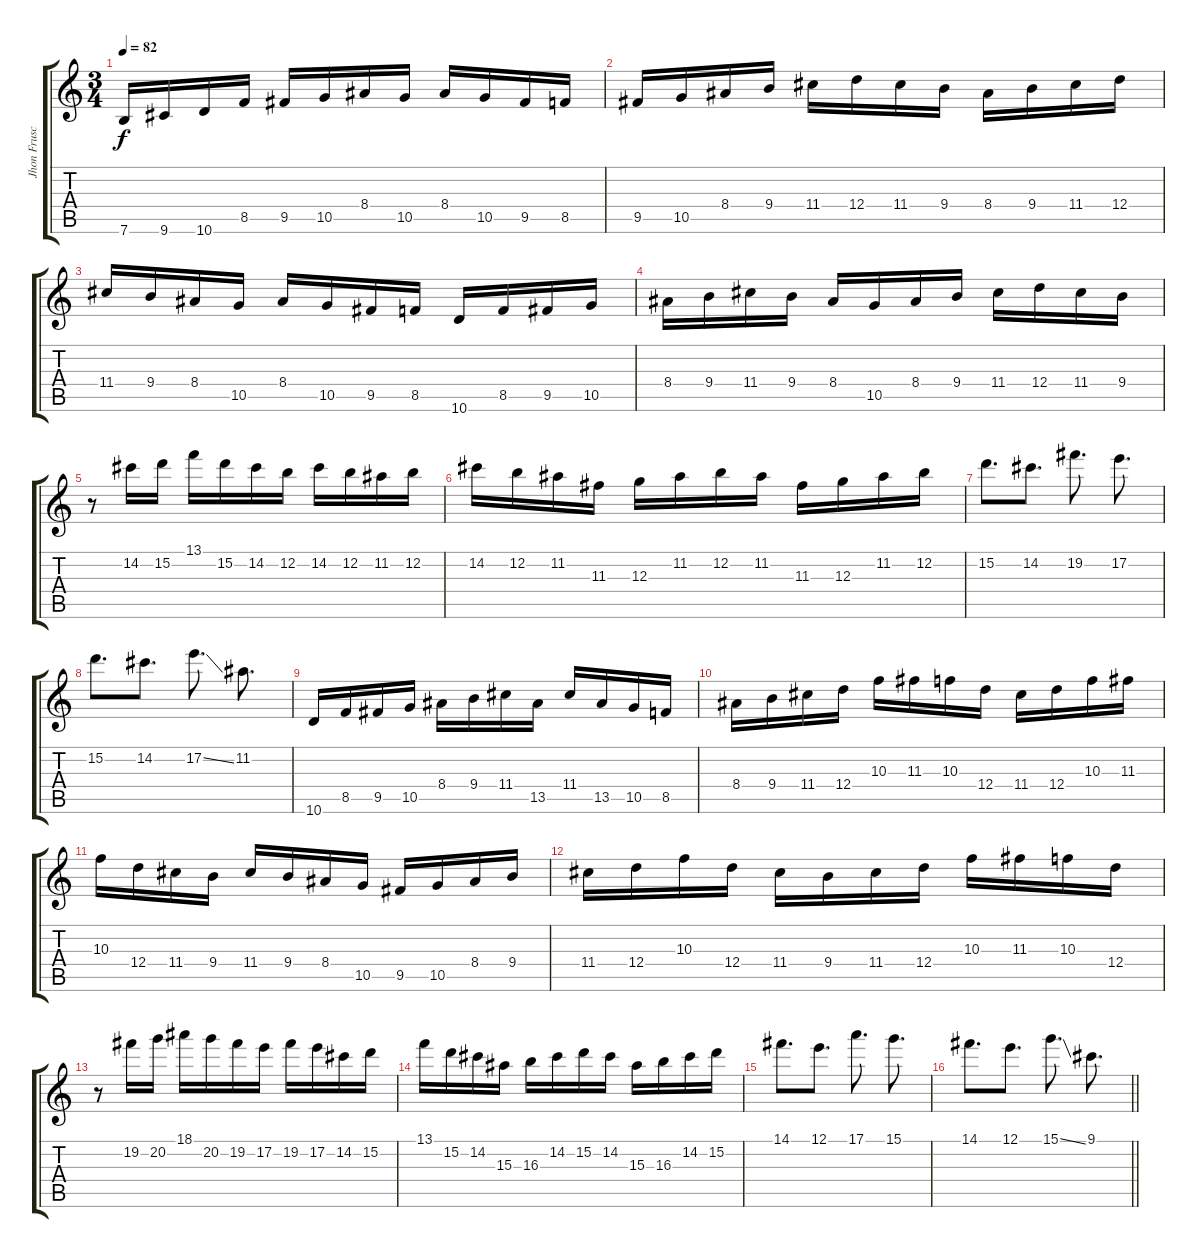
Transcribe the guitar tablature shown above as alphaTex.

\track ("Jhon Frusciante" "Jhon Frusc") {instrument overdrivenguitar}
\staff {score tabs}
\tuning (E4 B3 G3 D3 A2 E2) {hide}
\ts (3 4)
\tempo 82
\clef g2
\ks c
7.6.16{dy f} 9.6.16 10.6.16 8.5.16 9.5.16 10.5.16 8.4.16 10.5.16 8.4.16 10.5.16 9.5.16 8.5.16 |
9.5.16 10.5.16 8.4.16 9.4.16 11.4.16 12.4.16 11.4.16 9.4.16 8.4.16 9.4.16 11.4.16 12.4.16 |
11.4.16 9.4.16 8.4.16 10.5.16 8.4.16 10.5.16 9.5.16 8.5.16 10.6.16 8.5.16 9.5.16 10.5.16 |
8.4.16 9.4.16 11.4.16 9.4.16 8.4.16 10.5.16 8.4.16 9.4.16 11.4.16 12.4.16 11.4.16 9.4.16 |
r.8 14.2.16 15.2.16 13.1.16 15.2.16 14.2.16 12.2.16 14.2.16 12.2.16 11.2.16 12.2.16 |
14.2.16 12.2.16 11.2.16 11.3.16 12.3.16 11.2.16 12.2.16 11.2.16 11.3.16 12.3.16 11.2.16 12.2.16 |
15.2.8{d} 14.2.8{d} 19.2.8{d} 17.2.8{d} |
15.2.8{d} 14.2.8{d} 17.2{ss}.8{d} 11.2.8{d} |
10.6.16 8.5.16 9.5.16 10.5.16 8.4.16 9.4.16 11.4.16 13.5.16 11.4.16 13.5.16 10.5.16 8.5.16 |
8.4.16 9.4.16 11.4.16 12.4.16 10.3.16 11.3.16 10.3.16 12.4.16 11.4.16 12.4.16 10.3.16 11.3.16 |
10.3.16 12.4.16 11.4.16 9.4.16 11.4.16 9.4.16 8.4.16 10.5.16 9.5.16 10.5.16 8.4.16 9.4.16 |
11.4.16 12.4.16 10.3.16 12.4.16 11.4.16 9.4.16 11.4.16 12.4.16 10.3.16 11.3.16 10.3.16 12.4.16 |
r.8 19.2.16 20.2.16 18.1.16 20.2.16 19.2.16 17.2.16 19.2.16 17.2.16 14.2.16 15.2.16 |
13.1.16 15.2.16 14.2.16 15.3.16 16.3.16 14.2.16 15.2.16 14.2.16 15.3.16 16.3.16 14.2.16 15.2.16 |
14.1.8{d} 12.1.8{d} 17.1.8{d} 15.1.8{d} |
\barLineRight lightlight
14.1.8{d} 12.1.8{d} 15.1{ss}.8{d} 9.1.8{d}
